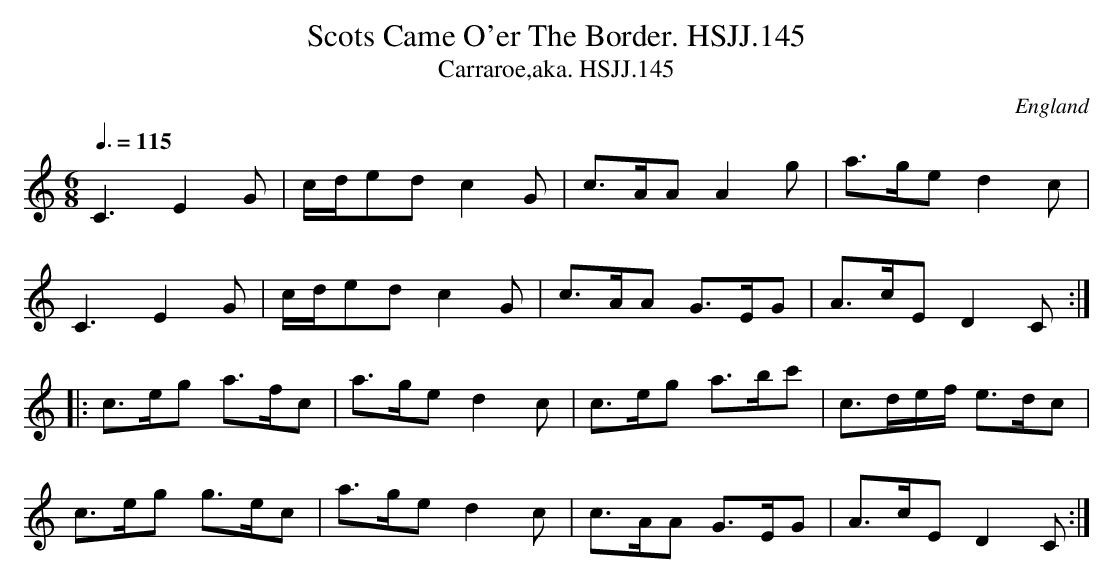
X:1
T:Scots Came O'er The Border. HSJJ.145
T:Carraroe,aka. HSJJ.145
M:6/8
L:1/8
Q:3/8=115
O:England
K:C
C3E2G|c/d/ed c2G|c>AAA2g|a>ged2c|
C3E2G|c/d/edc2G|c>AA G>EG|A>cED2C:|
|:c>eg a>fc|a>ged2c|c>eg a>bc'|c>de/f/ e>dc|
c>eg g>ec|a>ged2c|c>AA G>EG|A>cED2C:|
